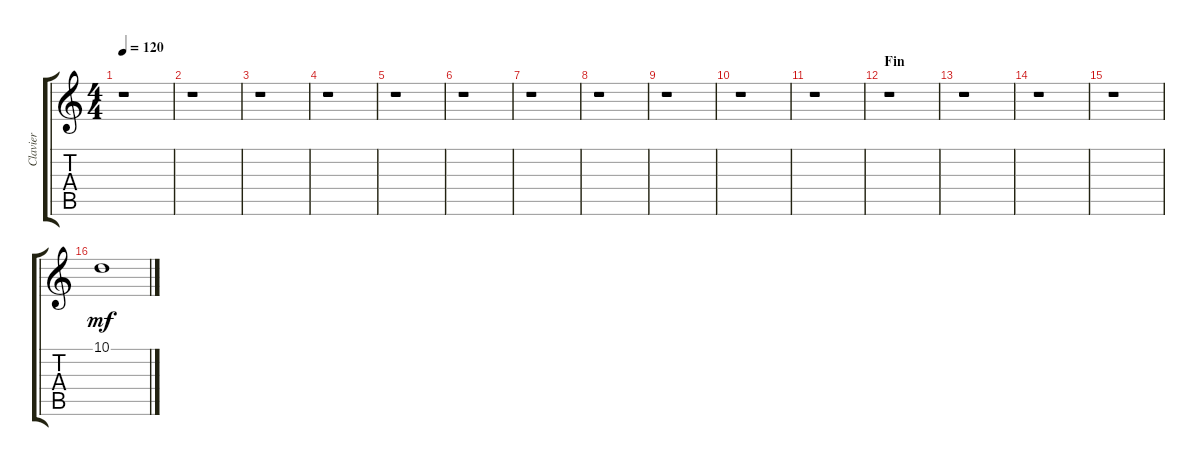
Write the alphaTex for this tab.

\track ("Clavier" "Clavier") {instrument synthvoice}
\staff {score tabs}
\tuning (E4 B3 G3 D3 A2 E2) {hide}
\ts (4 4)
\tempo 120
\clef g2
\ks c
r.1{dy f} |
r.1 |
r.1 |
r.1 |
r.1 |
r.1 |
r.1 |
r.1 |
r.1 |
r.1 |
r.1 |
\section ("" "Fin")
r.1 |
r.1 |
r.1 |
r.1 |
10.1.1{dy mf}
